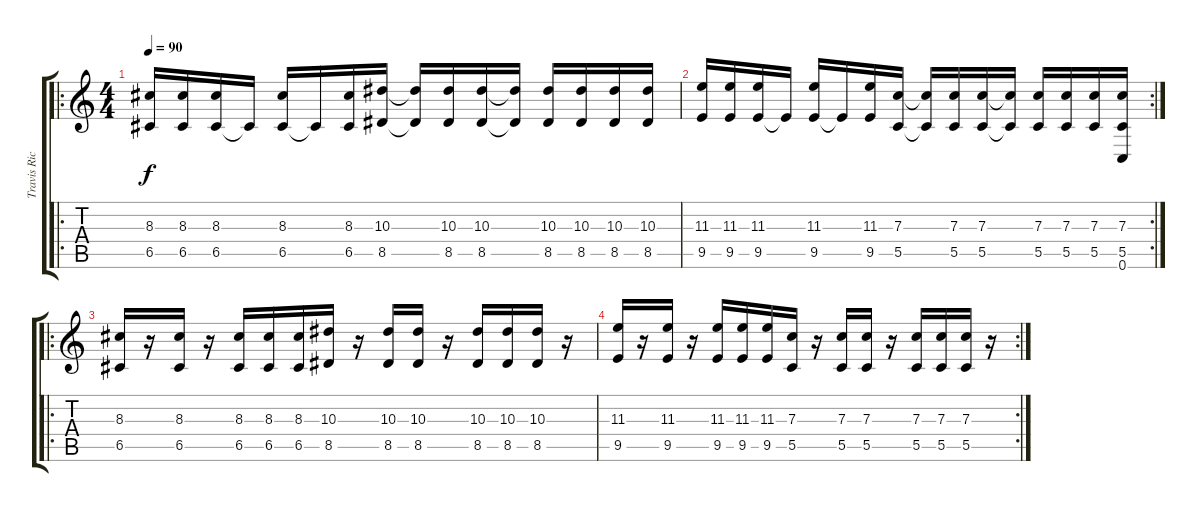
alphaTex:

\track ("Travis Richter" "Travis Ric") {instrument overdrivenguitar}
\staff {score tabs}
\tuning (D4 A3 F3 C3 G2 C2) {hide}
\ro
\ts (4 4)
\tempo 90
\clef g2
\ks c
(8.3 6.5).16{dy f instrument overdrivenguitar} (8.3 6.5).16 (8.3 6.5).16 6.5{t}.16 (8.3 6.5).16 6.5{t}.16 (8.3 6.5).16 (10.3 8.5).16 (10.3{t} 8.5{t}).16 (10.3 8.5).16 (10.3 8.5).16 (10.3{t} 8.5{t}).16 (10.3 8.5).16 (10.3 8.5).16 (10.3 8.5).16 (10.3 8.5).16 |
\rc 2
(11.3 9.5).16 (11.3 9.5).16 (11.3 9.5).16 9.5{t}.16 (11.3 9.5).16 9.5{t}.16 (11.3 9.5).16 (7.3 5.5).16 (7.3{t} 5.5{t}).16 (7.3 5.5).16 (7.3 5.5).16 (7.3{t} 5.5{t}).16 (7.3 5.5).16 (7.3 5.5).16 (7.3 5.5).16 (7.3 5.5 0.6).16 |
\ro
(8.3 6.5).16 r.16 (8.3 6.5).16 r.16 (8.3 6.5).16 (8.3 6.5).16 (8.3 6.5).16 (10.3 8.5).16 r.16 (10.3 8.5).16 (10.3 8.5).16 r.16 (10.3 8.5).16 (10.3 8.5).16 (10.3 8.5).16 r.16 |
\rc 2
(11.3 9.5).16 r.16 (11.3 9.5).16 r.16 (11.3 9.5).16 (11.3 9.5).16 (11.3 9.5).16 (7.3 5.5).16 r.16 (7.3 5.5).16 (7.3 5.5).16 r.16 (7.3 5.5).16 (7.3 5.5).16 (7.3 5.5).16 r.16
